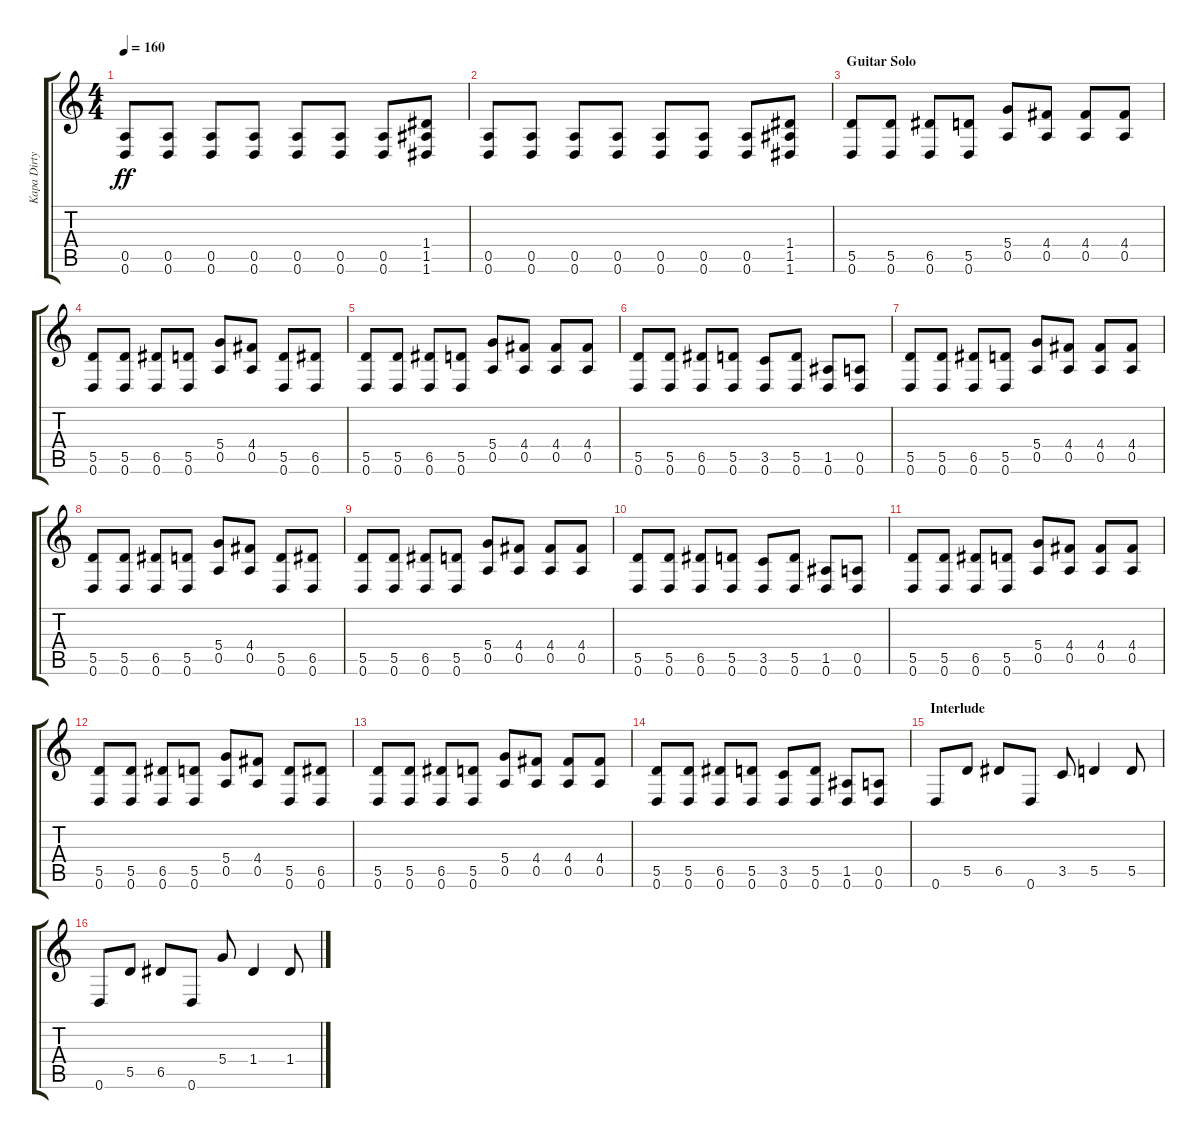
\track ("Kapa Dirty" "Kapa Dirty") {instrument distortionguitar}
\staff {score tabs}
\tuning (E4 B3 G3 D3 A2 D2) {hide}
\ts (4 4)
\tempo 160
\clef g2
\ks c
(0.5 0.6).8{dy ff} (0.5 0.6).8 (0.5 0.6).8 (0.5 0.6).8 (0.5 0.6).8 (0.5 0.6).8 (0.5 0.6).8 (1.4 1.5 1.6).8 |
(0.5 0.6).8 (0.5 0.6).8 (0.5 0.6).8 (0.5 0.6).8 (0.5 0.6).8 (0.5 0.6).8 (0.5 0.6).8 (1.4 1.5 1.6).8 |
\section ("" "Guitar Solo")
(5.5 0.6).8 (5.5 0.6).8 (6.5 0.6).8 (5.5 0.6).8 (5.4 0.5).8 (4.4 0.5).8 (4.4 0.5).8 (4.4 0.5).8 |
(5.5 0.6).8 (5.5 0.6).8 (6.5 0.6).8 (5.5 0.6).8 (5.4 0.5).8 (4.4 0.5).8 (5.5 0.6).8 (6.5 0.6).8 |
(5.5 0.6).8 (5.5 0.6).8 (6.5 0.6).8 (5.5 0.6).8 (5.4 0.5).8 (4.4 0.5).8 (4.4 0.5).8 (4.4 0.5).8 |
(5.5 0.6).8 (5.5 0.6).8 (6.5 0.6).8 (5.5 0.6).8 (3.5 0.6).8 (5.5 0.6).8 (1.5 0.6).8 (0.5 0.6).8 |
(5.5 0.6).8 (5.5 0.6).8 (6.5 0.6).8 (5.5 0.6).8 (5.4 0.5).8 (4.4 0.5).8 (4.4 0.5).8 (4.4 0.5).8 |
(5.5 0.6).8 (5.5 0.6).8 (6.5 0.6).8 (5.5 0.6).8 (5.4 0.5).8 (4.4 0.5).8 (5.5 0.6).8 (6.5 0.6).8 |
(5.5 0.6).8 (5.5 0.6).8 (6.5 0.6).8 (5.5 0.6).8 (5.4 0.5).8 (4.4 0.5).8 (4.4 0.5).8 (4.4 0.5).8 |
(5.5 0.6).8 (5.5 0.6).8 (6.5 0.6).8 (5.5 0.6).8 (3.5 0.6).8 (5.5 0.6).8 (1.5 0.6).8 (0.5 0.6).8 |
(5.5 0.6).8 (5.5 0.6).8 (6.5 0.6).8 (5.5 0.6).8 (5.4 0.5).8 (4.4 0.5).8 (4.4 0.5).8 (4.4 0.5).8 |
(5.5 0.6).8 (5.5 0.6).8 (6.5 0.6).8 (5.5 0.6).8 (5.4 0.5).8 (4.4 0.5).8 (5.5 0.6).8 (6.5 0.6).8 |
(5.5 0.6).8 (5.5 0.6).8 (6.5 0.6).8 (5.5 0.6).8 (5.4 0.5).8 (4.4 0.5).8 (4.4 0.5).8 (4.4 0.5).8 |
(5.5 0.6).8 (5.5 0.6).8 (6.5 0.6).8 (5.5 0.6).8 (3.5 0.6).8 (5.5 0.6).8 (1.5 0.6).8 (0.5 0.6).8 |
\section ("" "Interlude")
0.6.8 5.5.8 6.5.8 0.6.8 3.5.8 5.5.4 5.5.8 |
0.6.8 5.5.8 6.5.8 0.6.8 5.4.8 1.4.4 1.4.8
